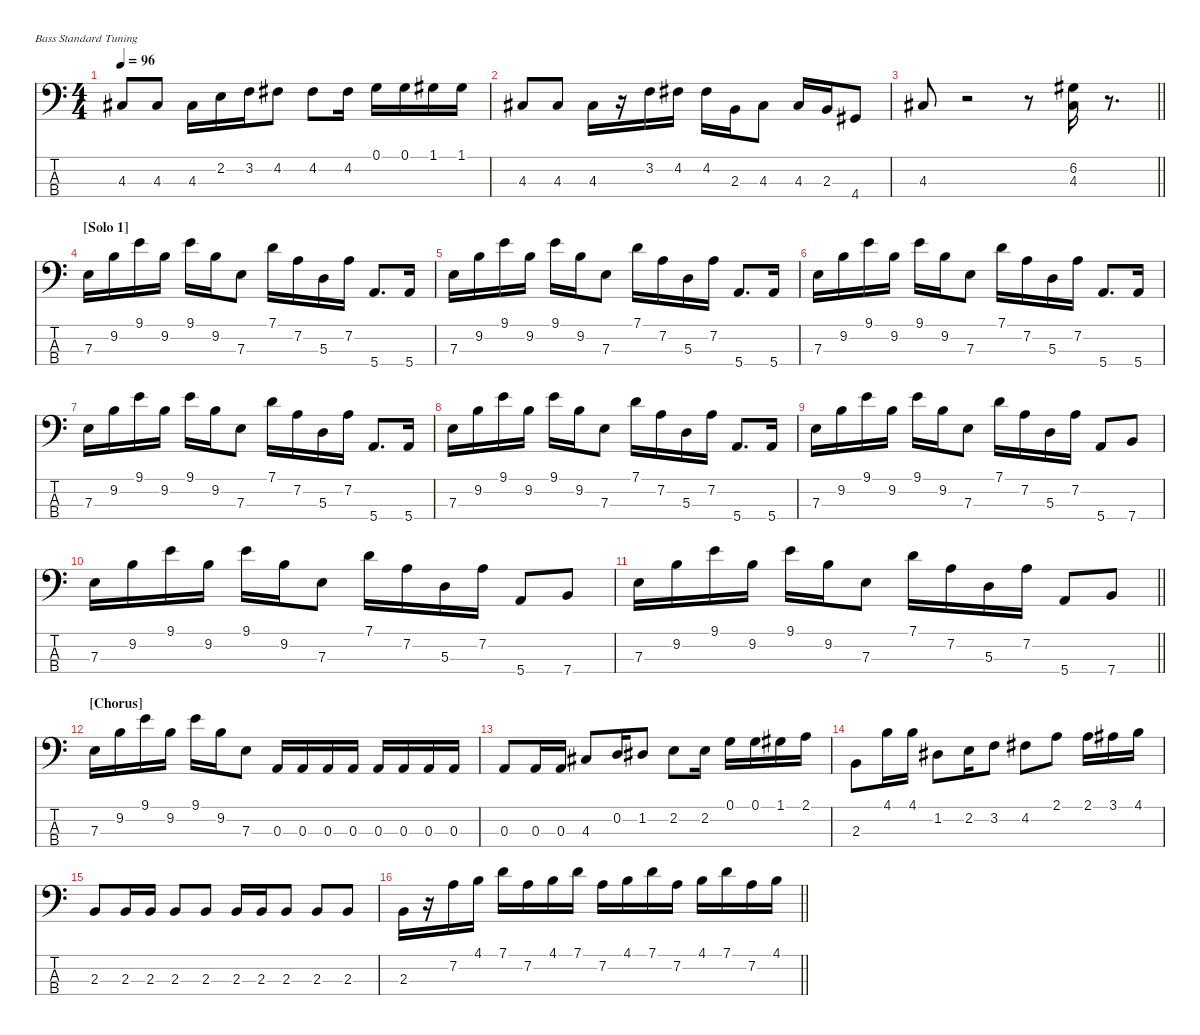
\defaultSystemsLayout 4
\hideDynamics
\bracketExtendMode nobrackets
\singleTrackTrackNamePolicy hidden
\multiTrackTrackNamePolicy hidden
\firstSystemTrackNameMode fullname
\firstSystemTrackNameOrientation horizontal
\otherSystemsTrackNameOrientation horizontal
\track ("bass" "el.bs.") {instrument electricbassfinger}
\staff {score tabs}
\tuning (G2 D2 A1 E1)
\ts (4 4)
\tempo 96
\clef f4
\ks c
4.3{acc #}.8{dy ff beam Up} 4.3{acc #}.8{beam Up} 4.3{acc #}.16{beam Down} 2.2.16{beam Down} 3.2.16{beam Down} 4.2{acc #}.8{beam Down} 4.2{acc #}.8{beam Down} 4.2{acc #}.16{beam Down} 0.1.16{beam Down} 0.1.16{beam Down} 1.1{acc #}.16{beam Down} 1.1{acc #}.16{beam Down} |
4.3{acc #}.8{beam Up} 4.3{acc #}.8{beam Up} 4.3{acc #}.16{beam Down} r.16{beam Down} 3.2.16{beam Down} 4.2{acc #}.16{beam Down} 4.2{acc #}.16{beam Down} 2.3.16{beam Down} 4.3{acc #}.8{beam Down} 4.3{acc #}.16{beam Up} 2.3.16{beam Up} 4.4{acc #}.8{beam Up} |
\barLineRight lightlight
4.3{acc #}.8{beam Up} r.2{beam Up} r.8{beam Up} (6.2{acc #} 4.3{acc #}).16{beam Down} r.8{d beam Down} |
\section ("" "[Solo 1]")
7.3.16{beam Down} 9.2.16{beam Down} 9.1.16{beam Down} 9.2.16{beam Down} 9.1.16{beam Down} 9.2.16{beam Down} 7.3.8{beam Down} 7.1.16{beam Down} 7.2.16{beam Down} 5.3.16{beam Down} 7.2.16{beam Down} 5.4.8{d beam Up} 5.4.16{beam Up} |
7.3.16{beam Down} 9.2.16{beam Down} 9.1.16{beam Down} 9.2.16{beam Down} 9.1.16{beam Down} 9.2.16{beam Down} 7.3.8{beam Down} 7.1.16{beam Down} 7.2.16{beam Down} 5.3.16{beam Down} 7.2.16{beam Down} 5.4.8{d beam Up} 5.4.16{beam Up} |
7.3.16{beam Down} 9.2.16{beam Down} 9.1.16{beam Down} 9.2.16{beam Down} 9.1.16{beam Down} 9.2.16{beam Down} 7.3.8{beam Down} 7.1.16{beam Down} 7.2.16{beam Down} 5.3.16{beam Down} 7.2.16{beam Down} 5.4.8{d beam Up} 5.4.16{beam Up} |
7.3.16{beam Down} 9.2.16{beam Down} 9.1.16{beam Down} 9.2.16{beam Down} 9.1.16{beam Down} 9.2.16{beam Down} 7.3.8{beam Down} 7.1.16{beam Down} 7.2.16{beam Down} 5.3.16{beam Down} 7.2.16{beam Down} 5.4.8{d beam Up} 5.4.16{beam Up} |
7.3.16{beam Down} 9.2.16{beam Down} 9.1.16{beam Down} 9.2.16{beam Down} 9.1.16{beam Down} 9.2.16{beam Down} 7.3.8{beam Down} 7.1.16{beam Down} 7.2.16{beam Down} 5.3.16{beam Down} 7.2.16{beam Down} 5.4.8{d beam Up} 5.4.16{beam Up} |
7.3.16{beam Down} 9.2.16{beam Down} 9.1.16{beam Down} 9.2.16{beam Down} 9.1.16{beam Down} 9.2.16{beam Down} 7.3.8{beam Down} 7.1.16{beam Down} 7.2.16{beam Down} 5.3.16{beam Down} 7.2.16{beam Down} 5.4.8{beam Up} 7.4.8{beam Up} |
7.3.16{beam Down} 9.2.16{beam Down} 9.1.16{beam Down} 9.2.16{beam Down} 9.1.16{beam Down} 9.2.16{beam Down} 7.3.8{beam Down} 7.1.16{beam Down} 7.2.16{beam Down} 5.3.16{beam Down} 7.2.16{beam Down} 5.4.8{beam Up} 7.4.8{beam Up} |
\barLineRight lightlight
7.3.16{beam Down} 9.2.16{beam Down} 9.1.16{beam Down} 9.2.16{beam Down} 9.1.16{beam Down} 9.2.16{beam Down} 7.3.8{beam Down} 7.1.16{beam Down} 7.2.16{beam Down} 5.3.16{beam Down} 7.2.16{beam Down} 5.4.8{beam Up} 7.4.8{beam Up} |
\section ("" "[Chorus]")
7.3.16{beam Down} 9.2.16{beam Down} 9.1.16{beam Down} 9.2.16{beam Down} 9.1.16{beam Down} 9.2.16{beam Down} 7.3.8{beam Down} 0.3.16{beam Up} 0.3.16{beam Up} 0.3.16{beam Up} 0.3.16{beam Up} 0.3.16{beam Up} 0.3.16{beam Up} 0.3.16{beam Up} 0.3.16{beam Up} |
0.3.8{beam Up} 0.3.16{beam Up} 0.3.16{beam Up} 4.3{acc #}.8{beam Up} 0.2.16{beam Up} 1.2{acc #}.8{beam Up} 2.2.8{beam Down} 2.2.16{beam Down} 0.1.16{beam Down} 0.1.16{beam Down} 1.1{acc #}.16{beam Down} 2.1.16{beam Down} |
2.3.8{beam Down} 4.1.16{beam Down} 4.1.16{beam Down} 1.2{acc #}.8{beam Down} 2.2.16{beam Down} 3.2.8{beam Down} 4.2{acc #}.8{beam Down} 2.1.8{beam Down} 2.1.16{beam Down} 3.1{acc #}.16{beam Down} 4.1.16{beam Down} |
2.3.8{beam Up} 2.3.16{beam Up} 2.3.16{beam Up} 2.3.8{beam Up} 2.3.8{beam Up} 2.3.16{beam Up} 2.3.16{beam Up} 2.3.8{beam Up} 2.3.8{beam Up} 2.3.8{beam Up} |
\barLineRight lightlight
2.3.16{beam Down} r.16{beam Down} 7.2.16{beam Down} 4.1.16{beam Down} 7.1.16{beam Down} 7.2.16{beam Down} 4.1.16{beam Down} 7.1.16{beam Down} 7.2.16{beam Down} 4.1.16{beam Down} 7.1.16{beam Down} 7.2.16{beam Down} 4.1.16{beam Down} 7.1.16{beam Down} 7.2.16{beam Down} 4.1.16{beam Down}
